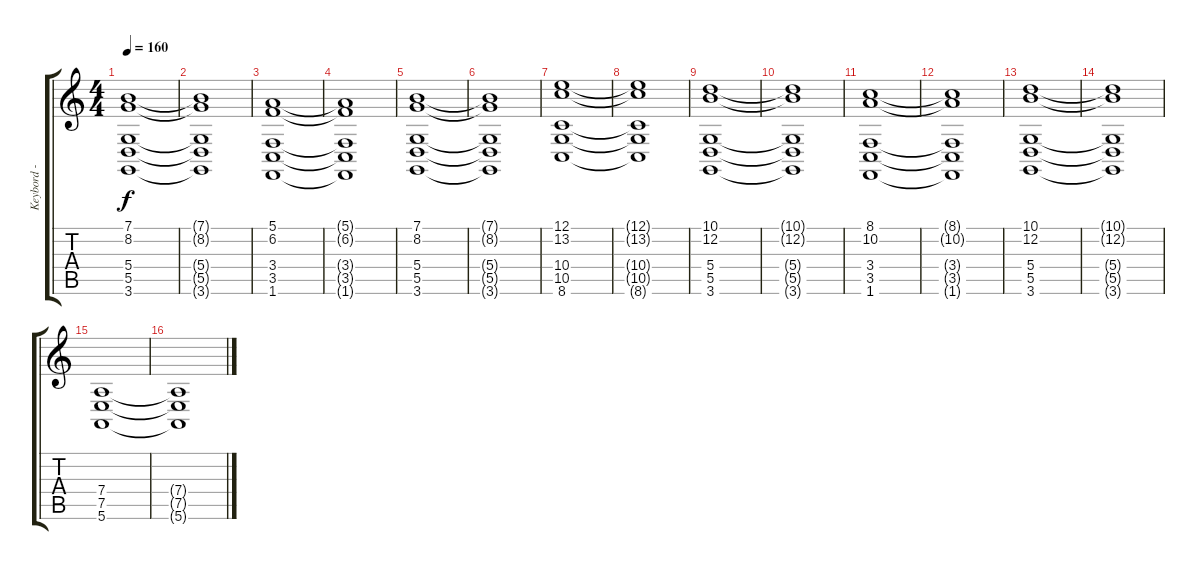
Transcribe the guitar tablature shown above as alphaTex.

\track ("Keybord - BG" "Keybord - ") {instrument pad4choir}
\staff {score tabs}
\tuning (E4 B3 G3 D3 A2 E2) {hide}
\ts (4 4)
\tempo 160
\clef g2
\ks c
(7.1 8.2 5.4 5.5 3.6).1{dy f} |
(7.1{t} 8.2{t} 5.4{t} 5.5{t} 3.6{t}).1 |
(5.1 6.2 3.4 3.5 1.6).1 |
(5.1{t} 6.2{t} 3.4{t} 3.5{t} 1.6{t}).1 |
(7.1 8.2 5.4 5.5 3.6).1 |
(7.1{t} 8.2{t} 5.4{t} 5.5{t} 3.6{t}).1 |
(12.1 13.2 10.4 10.5 8.6).1 |
(12.1{t} 13.2{t} 10.4{t} 10.5{t} 8.6{t}).1 |
(10.1 12.2 5.4 5.5 3.6).1 |
(10.1{t} 12.2{t} 5.4{t} 5.5{t} 3.6{t}).1 |
(8.1 10.2 3.4 3.5 1.6).1 |
(8.1{t} 10.2{t} 3.4{t} 3.5{t} 1.6{t}).1 |
(10.1 12.2 5.4 5.5 3.6).1 |
(10.1{t} 12.2{t} 5.4{t} 5.5{t} 3.6{t}).1 |
(7.4 7.5 5.6).1 |
(7.4{t} 7.5{t} 5.6{t}).1
